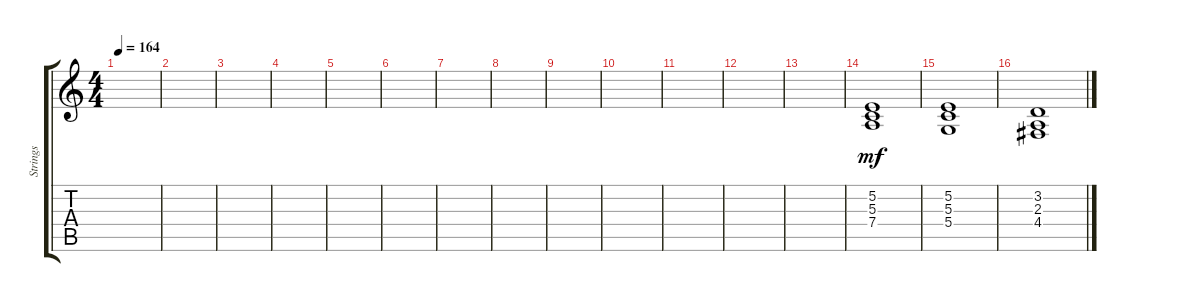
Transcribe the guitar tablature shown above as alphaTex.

\track ("Strings" "Strings") {instrument stringensemble1}
\staff {score tabs}
\tuning (E4 B3 G3 D3 A2 E2) {hide}
\ts (4 4)
\tempo 164
\clef g2
\ks c
|
|
|
|
|
|
|
|
|
|
|
|
|
(5.2 5.3 7.4).1{dy mf} |
(5.2 5.3 5.4).1 |
(3.2 2.3 4.4).1
